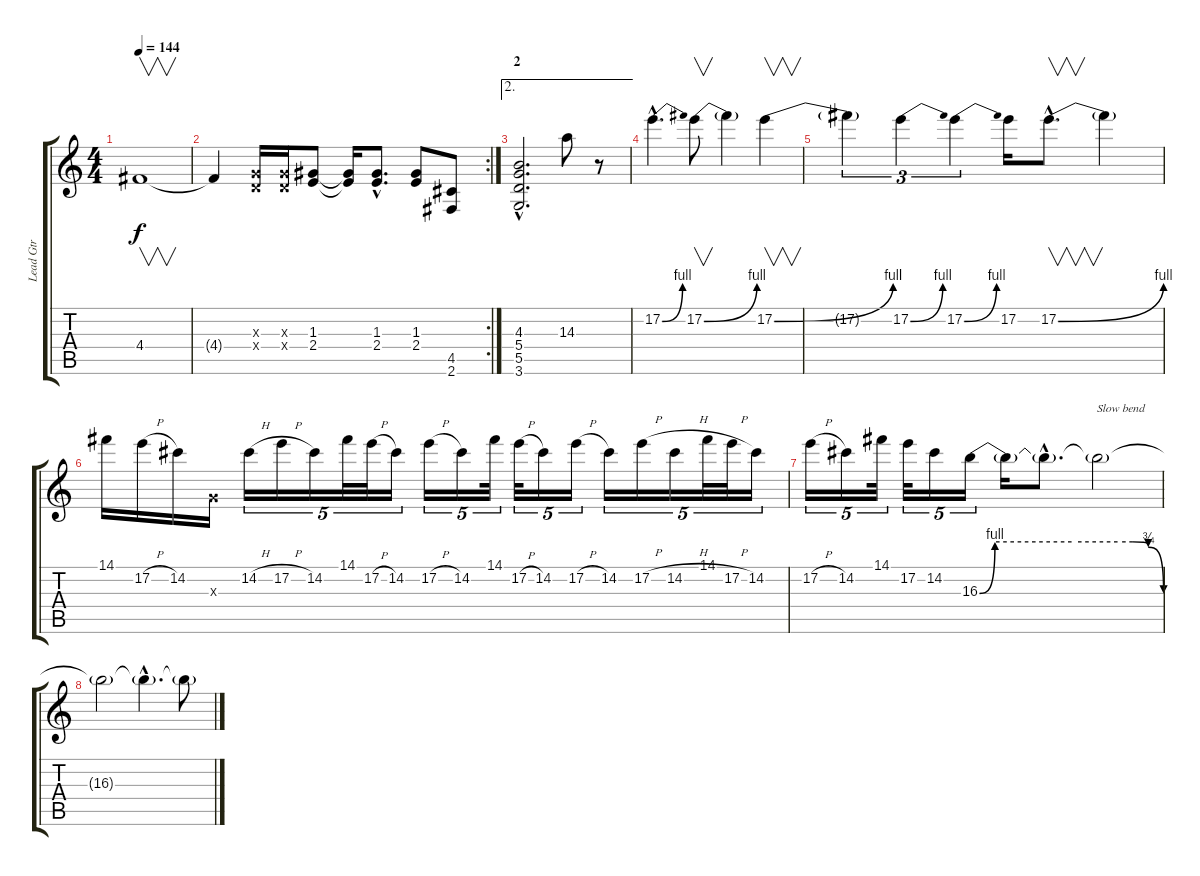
\track ("Lead Gtr" "Lead Gtr") {instrument overdrivenguitar}
\staff {score tabs}
\tuning (E4 B3 G3 D3 A2 E2) {hide}
\ts (4 4)
\tempo 144
\clef g2
\ks c
4.4.1{v dy f} |
\rc 2
4.4{t}.4 (0.3{x} 0.4{x}).16 (0.3{x} 0.4{x}).16 (1.3 2.4).8 (1.3{t} 2.4{t}).16 (1.3{hac} 2.4{hac}).8{d} (1.3 2.4).8 (4.5 2.6).8 |
\ae 2
\section ("" "2")
(4.3{hac} 5.4{hac} 5.5{hac} 3.6{hac}).2{d} 14.3.8 r.8 |
17.2{be (bend 0 0 60 4) hac}.4{d} 17.2{be (bend 0 0 60 4)}.8{v} 17.2{t}.4 17.2{be (bend 0 0 60 4)}.4{v} |
17.2{t}.4{tu (3 2)} 17.2{be (bend 0 0 60 4)}.4{tu (3 2)} 17.2{be (bend 0 0 60 4)}.4{tu (3 2)} 17.2.16 17.2{be (bend 0 0 60 4) hac}.8{v d} 17.2{t}.4 |
14.1.16 17.2{h}.16 14.2.16 0.3{x}.16 14.2{h}.16{tu (5 4)} 17.2{h}.16{tu (5 4)} 14.2.16{tu (5 4)} 14.1.32{tu (5 4)} 17.2{h}.32{tu (5 4)} 14.2.16{tu (5 4)} 17.2{h}.16{tu (5 4)} 14.2.16{tu (5 4)} 14.1.32{tu (5 4)} 17.2{h}.32{tu (5 4)} 14.2.16{tu (5 4)} 17.2{h}.16{tu (5 4)} 14.2.16{tu (5 4)} 17.2{h}.16{tu (5 4)} 14.2{h}.16{tu (5 4)} 14.1.32{tu (5 4)} 17.2{h}.32{tu (5 4)} 14.2.16{tu (5 4)} |
17.2{h}.16{tu (5 4)} 14.2.16{tu (5 4)} 14.1.32{tu (5 4)} 17.2.32{tu (5 4)} 14.2.16{tu (5 4)} 16.3{be (custom 0 0 5 4 30 4 45 4 50 4 55 3 60 0)}.16{tu (5 4)} 16.3{t}.16 16.3{hac t}.8{d} 16.3{t}.2{txt "Slow bend"} |
16.3{t}.2 16.3{hac t}.4{d} 16.3{t}.8
